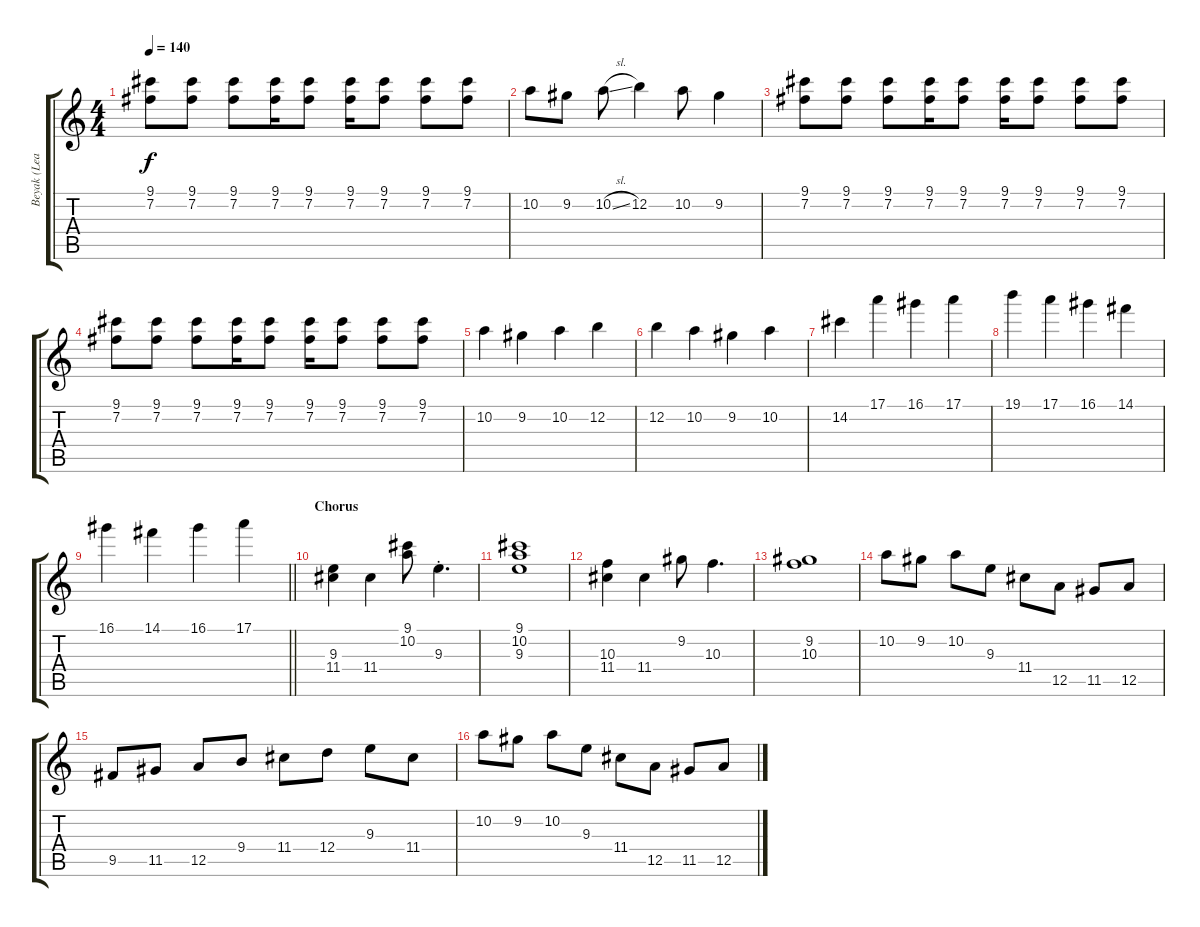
\track ("Beyak (Lead Guitar)" "Beyak (Lea") {instrument overdrivenguitar}
\staff {score tabs}
\tuning (E4 B3 G3 D3 A2 E2) {hide}
\ts (4 4)
\tempo 140
\clef g2
\ks c
(9.1 7.2).8{dy f} (9.1 7.2).8 (9.1 7.2).8 (9.1 7.2).16 (9.1 7.2).8 (9.1 7.2).16 (9.1 7.2).8 (9.1 7.2).8 (9.1 7.2).8 |
10.2.8 9.2.8 10.2{sl}.8 12.2.4 10.2.8 9.2.4 |
(9.1 7.2).8 (9.1 7.2).8 (9.1 7.2).8 (9.1 7.2).16 (9.1 7.2).8 (9.1 7.2).16 (9.1 7.2).8 (9.1 7.2).8 (9.1 7.2).8 |
(9.1 7.2).8 (9.1 7.2).8 (9.1 7.2).8 (9.1 7.2).16 (9.1 7.2).8 (9.1 7.2).16 (9.1 7.2).8 (9.1 7.2).8 (9.1 7.2).8 |
10.2.4 9.2.4 10.2.4 12.2.4 |
12.2.4 10.2.4 9.2.4 10.2.4 |
14.2.4 17.1.4 16.1.4 17.1.4 |
19.1.4 17.1.4 16.1.4 14.1.4 |
\barLineRight lightlight
16.1.4 14.1.4 16.1.4 17.1.4 |
\section ("" "Chorus")
(9.3 11.4).4 11.4.4 (9.1 10.2).8 9.3{st}.4{d} |
(9.1 10.2 9.3).1 |
(10.3 11.4).4 11.4.4 9.2.8 10.3.4{d} |
(9.2 10.3).1 |
10.2.8 9.2.8 10.2.8 9.3.8 11.4.8 12.5.8 11.5.8 12.5.8 |
9.5.8 11.5.8 12.5.8 9.4.8 11.4.8 12.4.8 9.3.8 11.4.8 |
10.2.8 9.2.8 10.2.8 9.3.8 11.4.8 12.5.8 11.5.8 12.5.8
